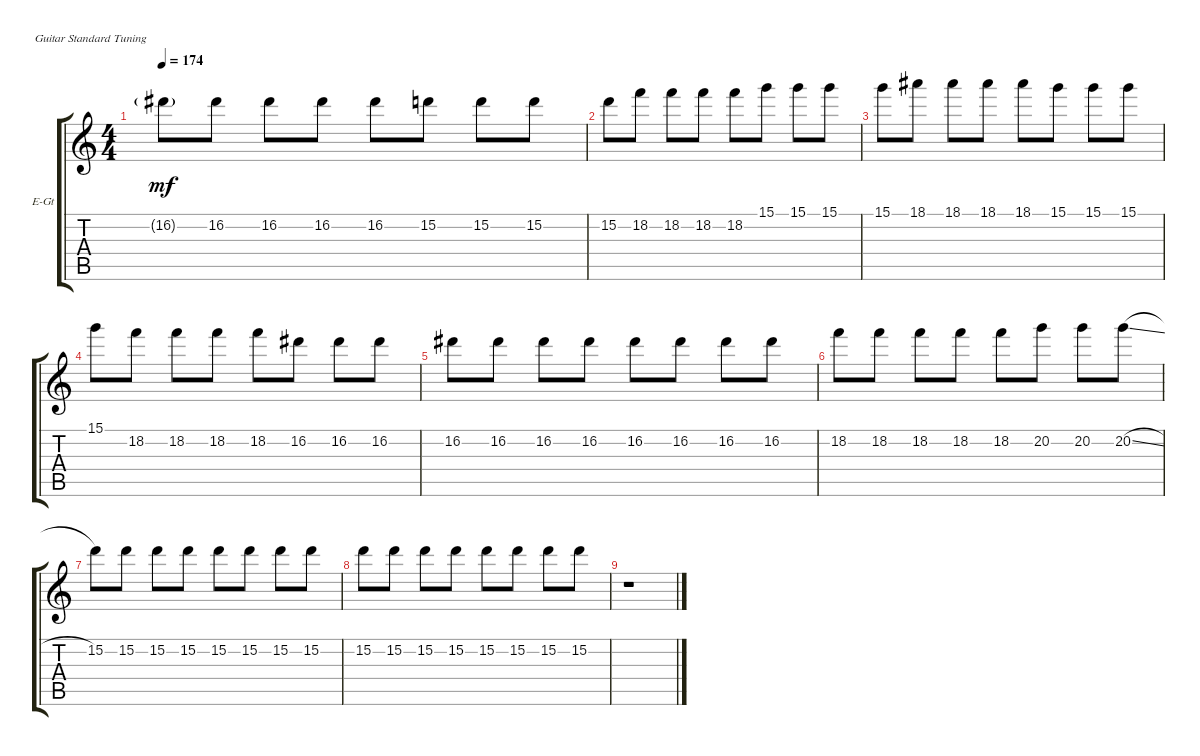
\defaultSystemsLayout 4
\bracketExtendMode groupsimilarinstruments
\firstSystemTrackNameOrientation horizontal
\otherSystemsTrackNameOrientation horizontal
\track ("Electric Guitar" "E-Gt") {instrument overdrivenguitar}
\staff {score tabs}
\tuning (E4 B3 G3 D3 A2 E2)
\ts (4 4)
\tempo 174
\clef g2
\ks c
16.2{g}.8{dy mf} 16.2.8 16.2.8 16.2.8 16.2.8 15.2.8 15.2.8 15.2.8 |
15.2.8 18.2.8 18.2.8 18.2.8 18.2.8 15.1.8 15.1.8 15.1.8 |
15.1.8 18.1.8 18.1.8 18.1.8 18.1.8 15.1.8 15.1.8 15.1.8 |
15.1.8 18.2.8 18.2.8 18.2.8 18.2.8 16.2.8 16.2.8 16.2.8 |
16.2.8 16.2.8 16.2.8 16.2.8 16.2.8 16.2.8 16.2.8 16.2.8 |
18.2.8 18.2.8 18.2.8 18.2.8 18.2.8 20.2.8 20.2.8 20.2{sl}.8 |
15.2.8 15.2.8 15.2.8 15.2.8 15.2.8 15.2.8 15.2.8 15.2.8 |
15.2.8 15.2.8 15.2.8 15.2.8 15.2.8 15.2.8 15.2.8 15.2.8 |
r.1
